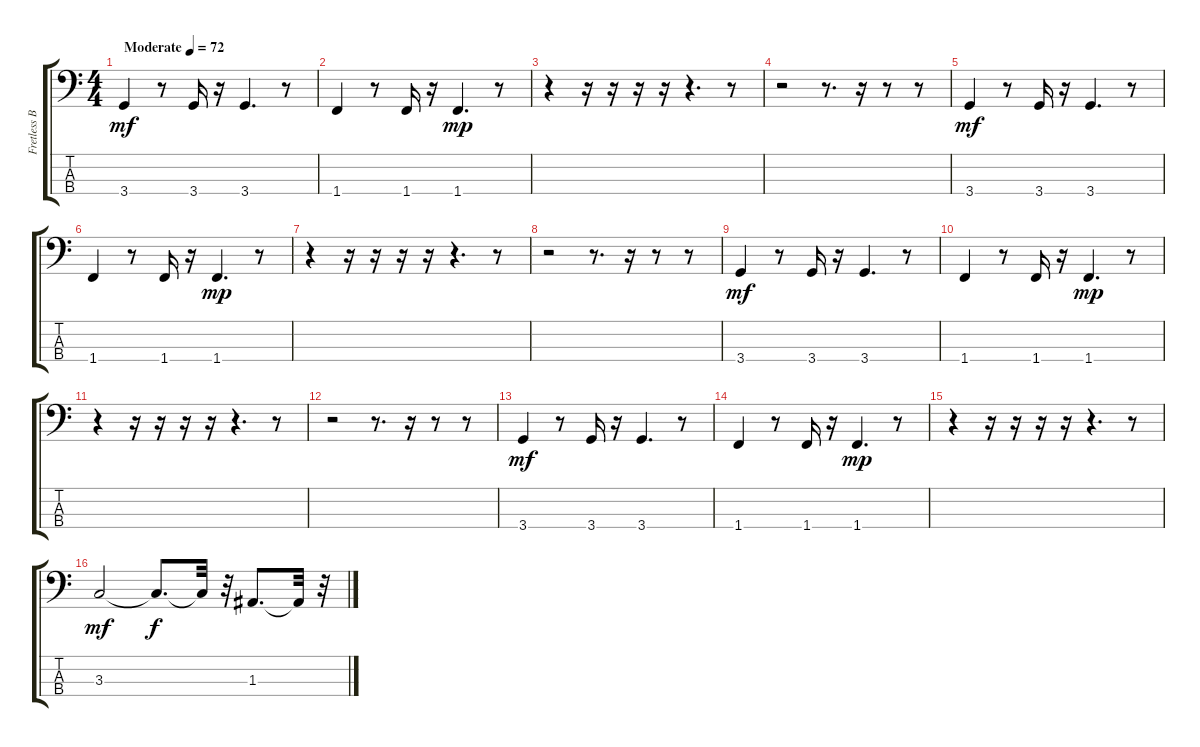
\track ("Fretless Bass" "Fretless B") {instrument fretlessbass}
\staff {score tabs}
\tuning (G2 D2 A1 E1) {hide}
\ts (4 4)
\tempo (72 "Moderate")
\clef f4
\ks c
3.4.4{dy mf instrument fretlessbass} r.8 3.4.16 r.16 3.4.4{d} r.8 |
1.4.4 r.8 1.4.16 r.16 1.4.4{d dy mp} r.8 |
r.4 r.16 r.16 r.16 r.16 r.4{d} r.8 |
r.2 r.8{d} r.16 r.8 r.8 |
3.4.4{dy mf} r.8 3.4.16 r.16 3.4.4{d} r.8 |
1.4.4 r.8 1.4.16 r.16 1.4.4{d dy mp} r.8 |
r.4 r.16 r.16 r.16 r.16 r.4{d} r.8 |
r.2 r.8{d} r.16 r.8 r.8 |
3.4.4{dy mf} r.8 3.4.16 r.16 3.4.4{d} r.8 |
1.4.4 r.8 1.4.16 r.16 1.4.4{d dy mp} r.8 |
r.4 r.16 r.16 r.16 r.16 r.4{d} r.8 |
r.2 r.8{d} r.16 r.8 r.8 |
3.4.4{dy mf} r.8 3.4.16 r.16 3.4.4{d} r.8 |
1.4.4 r.8 1.4.16 r.16 1.4.4{d dy mp} r.8 |
r.4 r.16 r.16 r.16 r.16 r.4{d} r.8 |
3.3.2{dy mf} 3.3{t}.8{d dy f} 3.3{t}.32 r.32 1.3.8{d} 1.3{t}.32 r.32
